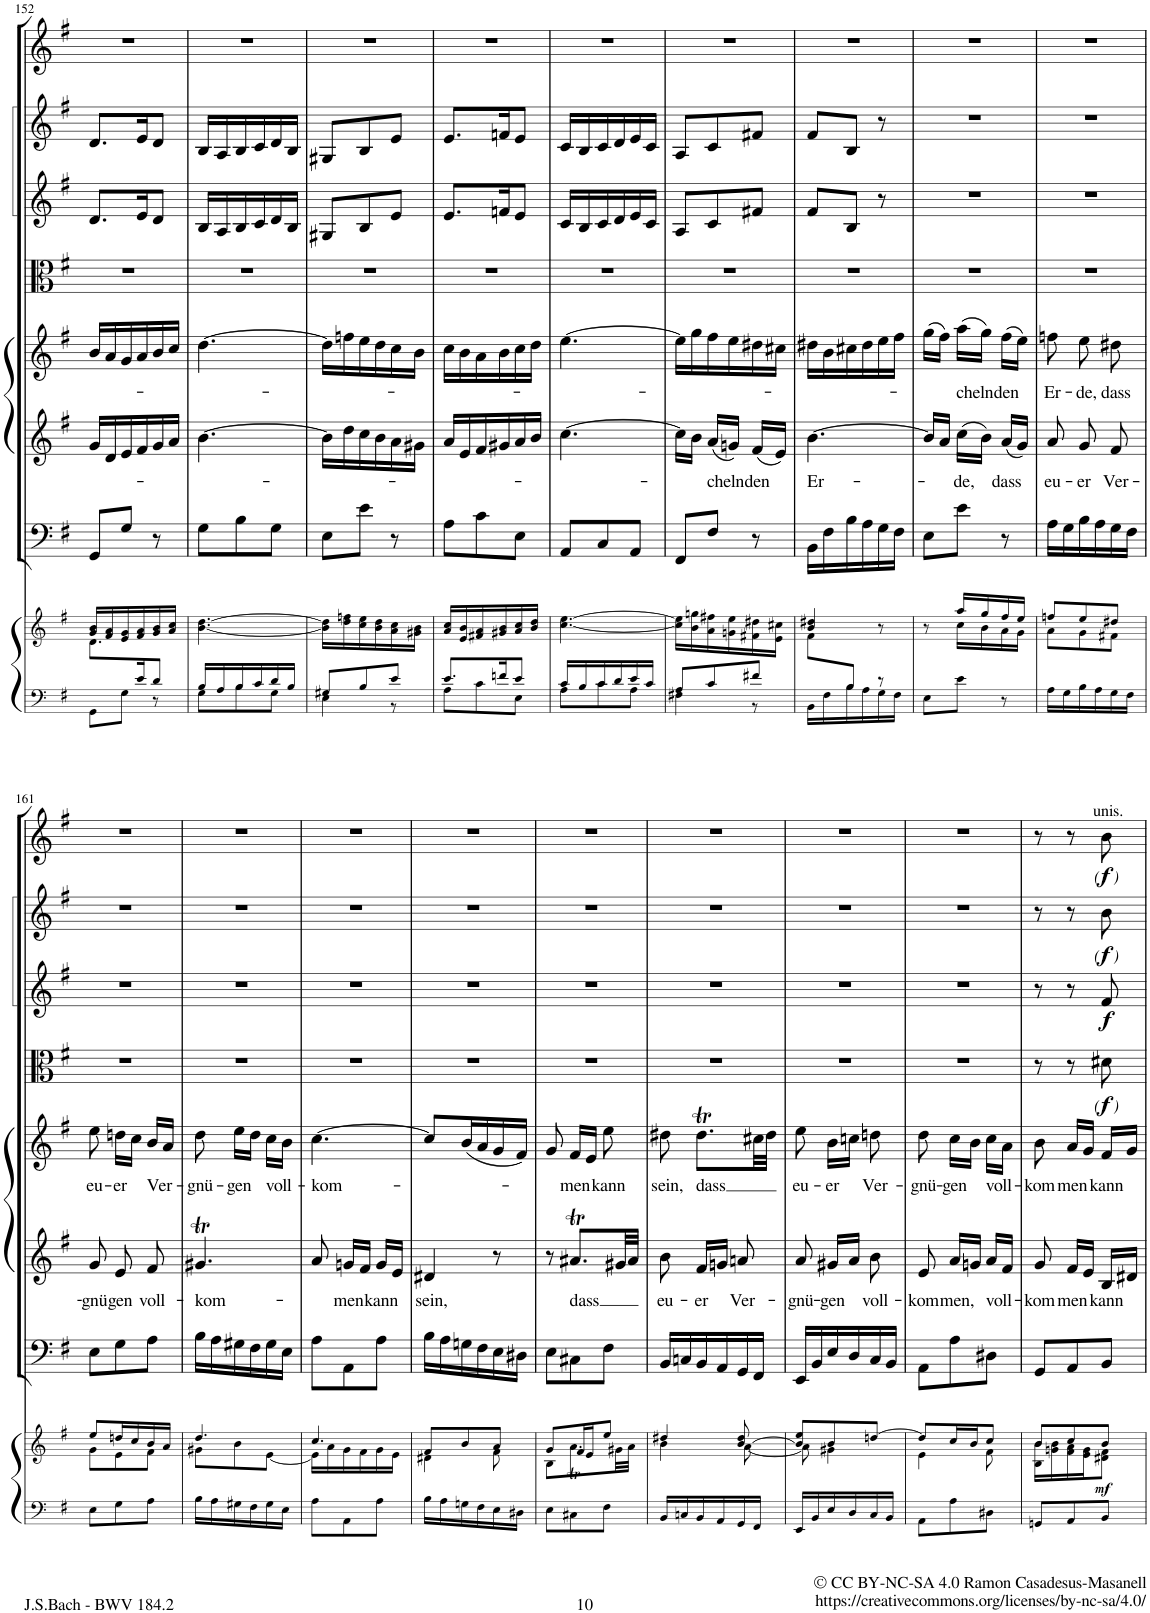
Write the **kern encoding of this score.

**kern	**kern	**dynam	**kern	**kern	**text	**kern	**text	**kern	**dynam	**kern	**dynam	**kern	**dynam	**kern	**dynam
*part8	*part8	*part8	*part7	*part6	*part6	*part5	*part5	*part4	*part4	*part3	*part3	*part2	*part2	*part1	*part1
*staff9	*staff8	*staff8/9	*staff7	*staff6	*staff6	*staff5	*staff5	*staff4	*staff4	*staff3	*staff3	*staff2	*staff2	*staff1	*staff1
*I"Piano reduction	*	*	*I"Continuo	*I"Alto	*	*I"Soprano	*	*I"Viola	*	*I"Violino II	*	*I"Violino I	*	*I"Flauto traverso I.II.	*
*I'Pno	*	*	*	*	*	*	*	*I'Vla	*	*I'Vln	*	*I'Vln	*	*I'Fl	*
!!LO:PB:g=z
*clefF4	*clefG2	*	*clefF4	*clefG2	*	*clefG2	*	*clefC3	*	*clefG2	*	*clefG2	*	*clefG2	*
*k[f#]	*k[f#]	*	*k[f#]	*k[f#]	*	*k[f#]	*	*k[f#]	*	*k[f#]	*	*k[f#]	*	*k[f#]	*
*M3/8	*M3/8	*	*M3/8	*M3/8	*	*M3/8	*	*M3/8	*	*M3/8	*	*M3/8	*	*M3/8	*
=152	=152	=152	=152	=152	=152	=152	=152	=152	=152	=152	=152	=152	=152	=152	=152
*^	*^	*	*	*	*	*	*	*	*	*	*	*	*	*	*
8.ryy	8GG\L	16g/ 16b/LL	8.d\L	.	8GG/L	16g/LL	.	16b/LL	.	4.r	.	8.d/L	.	8.d/L	.	4.r	.
.	.	16f#/ 16a/	.	.	.	16d/	.	16a/	.	.	.	.	.	.	.	.	.
.	8G\J	16e/ 16g/	.	.	8G/J	16e/	.	16g/	.	.	.	.	.	.	.	.	.
16e/K	.	16f#/ 16a/	8.ryy	.	.	16f#/	.	16a/	.	.	.	16e/K	.	16e/K	.	.	.
8d/J	8r	16g/ 16b/	.	.	8r	16g/	.	16b/	.	.	.	8d/J	.	8d/J	.	.	.
.	.	16a/ 16cc/JJ	.	.	.	16a/JJ	.	16cc/JJ	.	.	.	.	.	.	.	.	.
*	*	*v	*v	*	*	*	*	*	*	*	*	*	*	*	*	*	*
=153	=153	=153	=153	=153	=153	=153	=153	=153	=153	=153	=153	=153	=153	=153	=153	=153
16B/LL	8G\L	[4.b\ [4.dd\	.	8G\L	[4.b\	.	[4.dd\	.	4.r	.	16B/LL	.	16B/LL	.	4.r	.
16A/	.	.	.	.	.	.	.	.	.	.	16A/	.	16A/	.	.	.
16B/	8B\	.	.	8B\	.	.	.	.	.	.	16B/	.	16B/	.	.	.
16c/	.	.	.	.	.	.	.	.	.	.	16c/	.	16c/	.	.	.
16d/	8G\J	.	.	8G\J	.	.	.	.	.	.	16d/	.	16d/	.	.	.
16B/JJ	.	.	.	.	.	.	.	.	.	.	16B/JJ	.	16B/JJ	.	.	.
=154	=154	=154	=154	=154	=154	=154	=154	=154	=154	=154	=154	=154	=154	=154	=154	=154
8G#X/L	4E\	16b\] 16dd\]LL	.	8E\L	16b\LL]	.	16dd\LL]	.	4.r	.	8G#X/L	.	8G#X/L	.	4.r	.
.	.	16dd\ 16ffn\	.	.	16dd\	.	16ffn\	.	.	.	.	.	.	.	.	.
8B/	.	16cc\ 16ee\	.	8e\J	16cc\	.	16ee\	.	.	.	8B/	.	8B/	.	.	.
.	.	16b\ 16dd\	.	.	16b\	.	16dd\	.	.	.	.	.	.	.	.	.
8e/J	8r	16a\ 16cc\	.	8r	16a\	.	16cc\	.	.	.	8e/J	.	8e/J	.	.	.
.	.	16g#X\ 16b\JJ	.	.	16g#X\JJ	.	16b\JJ	.	.	.	.	.	.	.	.	.
=155	=155	=155	=155	=155	=155	=155	=155	=155	=155	=155	=155	=155	=155	=155	=155	=155
8.e/L	8A\L	16a/ 16cc/LL	.	8A\L	16a/LL	.	16cc\LL	.	4.r	.	8.e/L	.	8.e/L	.	4.r	.
.	.	16e/ 16b/	.	.	16e/	.	16b\	.	.	.	.	.	.	.	.	.
.	8c\	16f#X/ 16a/	.	8c\	16f#/	.	16a\	.	.	.	.	.	.	.	.	.
16fn/K	.	16g#X/ 16b/	.	.	16g#X/	.	16b\	.	.	.	16fn/K	.	16fn/K	.	.	.
8e/J	8E\J	16a/ 16cc/	.	8E\J	16a/	.	16cc\	.	.	.	8e/J	.	8e/J	.	.	.
.	.	16b/ 16dd/JJ	.	.	16b/JJ	.	16dd\JJ	.	.	.	.	.	.	.	.	.
=156	=156	=156	=156	=156	=156	=156	=156	=156	=156	=156	=156	=156	=156	=156	=156	=156
16c/LL	8A\L	[4.cc\ [4.ee\	.	8AA/L	[4.cc\	.	[4.ee\	.	4.r	.	16c/LL	.	16c/LL	.	4.r	.
16B/	.	.	.	.	.	.	.	.	.	.	16B/	.	16B/	.	.	.
16c/	8c\	.	.	8C/	.	.	.	.	.	.	16c/	.	16c/	.	.	.
16d/	.	.	.	.	.	.	.	.	.	.	16d/	.	16d/	.	.	.
16e/	8A\J	.	.	8AA/J	.	.	.	.	.	.	16e/	.	16e/	.	.	.
16c/JJ	.	.	.	.	.	.	.	.	.	.	16c/JJ	.	16c/JJ	.	.	.
=157	=157	=157	=157	=157	=157	=157	=157	=157	=157	=157	=157	=157	=157	=157	=157	=157
8A/L	4F#X\	16cc\] 16ee\]LL	.	8FF#/L	16cc\LL]	.	16ee\LL]	.	4.r	.	8A/L	.	8A/L	.	4.r	.
.	.	16b\ 16ggn\	.	.	16b\JJ	.	16gg\	.	.	.	.	.	.	.	.	.
!	!	!	!	!	!	!LO:LY:b	!	!	!	!	!	!	!	!	!	!
8c/	.	16a\ 16ff#X\	.	8F#/J	(16a/LL	-cheln-	16ff#\	.	.	.	8c/	.	8c/	.	.	.
.	.	16gn\ 16ee\	.	.	16gn/JJ)	.	16ee\	.	.	.	.	.	.	.	.	.
!	!	!	!	!	!	!LO:LY:b	!	!	!	!	!	!	!	!	!	!
8f#X/J	8r	16f#X\ 16dd#X\	.	8r	(16f#/LL	-den	16dd#X\	.	.	.	8f#X/J	.	8f#X/J	.	.	.
.	.	16e\ 16cc#X\JJ	.	.	16e/JJ)	.	16cc#X\JJ	.	.	.	.	.	.	.	.	.
=158	=158	=158	=158	=158	=158	=158	=158	=158	=158	=158	=158	=158	=158	=158	=158	=158
*	*	*^	*	*	*	*	*	*	*	*	*	*	*	*	*	*
!	!	!	!	!	!	!	!LO:LY:b	!	!	!	!	!	!	!	!	!	!
8ryy	16BB\LL	4b/ 4dd#X/	8f#\L	.	16BB\LL	[4.b\	Er-	16dd#X\LL	.	4.r	.	8f#/L	.	8f#/L	.	4.r	.
.	16F#\	.	.	.	16F#\	.	.	16b\	.	.	.	.	.	.	.	.	.
8B/J	16B\	.	4ryy	.	16B\	.	.	16cc#X\	.	.	.	8B/J	.	8B/J	.	.	.
.	16A\	.	.	.	16A\	.	.	16dd#\	.	.	.	.	.	.	.	.	.
8r	16G\	8r	.	.	16G\	.	.	16ee\	.	.	.	8r	.	8r	.	.	.
.	16F#\JJ	.	.	.	16F#\JJ	.	.	16ff#\JJ	.	.	.	.	.	.	.	.	.
*v	*v	*	*	*	*	*	*	*	*	*	*	*	*	*	*	*	*
=159	=159	=159	=159	=159	=159	=159	=159	=159	=159	=159	=159	=159	=159	=159	=159	=159
8E\L	8r	8ryy	.	8E\L	16b/LL]	.	(16gg\LL	.	4.r	.	4.r	.	4.r	.	4.r	.
.	.	.	.	.	16a/JJ	.	16ff#\JJ)	.	.	.	.	.	.	.	.	.
!	!	!	!	!	!	!LO:LY:b	!	!LO:LY:b	!	!	!	!	!	!	!	!
8e\J	16aa/LL	16cc\LL	.	8e\J	(16cc\LL	-de,	(16aa\LL	-cheln-	.	.	.	.	.	.	.	.
.	16gg/	16b\	.	.	16b\JJ)	.	16gg\JJ)	.	.	.	.	.	.	.	.	.
!	!	!	!	!	!	!LO:LY:b	!	!LO:LY:b	!	!	!	!	!	!	!	!
8r	16ff#/	16a\	.	8r	(16a/LL	dass	(16ff#\LL	-den	.	.	.	.	.	.	.	.
.	16ee/JJ	16g\JJ	.	.	16g/JJ)	.	16ee\JJ)	.	.	.	.	.	.	.	.	.
=160	=160	=160	=160	=160	=160	=160	=160	=160	=160	=160	=160	=160	=160	=160	=160	=160
!	!	!	!	!	!	!LO:LY:b	!	!LO:LY:b	!	!	!	!	!	!	!	!
16A\LL	8ffn/L	8a\L	.	16A\LL	8a/	eu-	8ffn\	Er-	4.r	.	4.r	.	4.r	.	4.r	.
16G\	.	.	.	16G\	.	.	.	.	.	.	.	.	.	.	.	.
!	!	!	!	!	!	!LO:LY:b	!	!LO:LY:b	!	!	!	!	!	!	!	!
16B\	8ee/	8g\	.	16B\	8g/	-er	8ee\	-de,	.	.	.	.	.	.	.	.
16A\	.	.	.	16A\	.	.	.	.	.	.	.	.	.	.	.	.
!	!	!	!	!	!	!LO:LY:b	!	!LO:LY:b	!	!	!	!	!	!	!	!
16G\	8dd#X/J	8f#X\J	.	16G\	8f#/	Ver-	8dd#X\	dass	.	.	.	.	.	.	.	.
16F#\JJ	.	.	.	16F#\JJ	.	.	.	.	.	.	.	.	.	.	.	.
!!LO:LB:g=z
=161	=161	=161	=161	=161	=161	=161	=161	=161	=161	=161	=161	=161	=161	=161	=161	=161
!	!	!	!	!	!	!LO:LY:b	!	!LO:LY:b	!	!	!	!	!	!	!	!
8E\L	8ee/L	8g\L	.	8E\L	8g/	-gnü-	8ee\	eu-	4.r	.	4.r	.	4.r	.	4.r	.
!	!	!	!	!	!	!LO:LY:b	!	!LO:LY:b	!	!	!	!	!	!	!	!
8G\	16ddn/L	8e\	.	8G\	8e/	-gen	16ddn\LL	-er	.	.	.	.	.	.	.	.
.	16cc/	.	.	.	.	.	16cc\JJ	.	.	.	.	.	.	.	.	.
!	!	!	!	!	!	!LO:LY:b	!	!LO:LY:b	!	!	!	!	!	!	!	!
8A\J	16b/	8f#\J	.	8A\J	8f#/	voll-	16b/LL	Ver-	.	.	.	.	.	.	.	.
.	16a/JJ	.	.	.	.	.	16a/JJ	.	.	.	.	.	.	.	.	.
=162	=162	=162	=162	=162	=162	=162	=162	=162	=162	=162	=162	=162	=162	=162	=162	=162
!	!	!	!	!	!	!LO:LY:b	!	!LO:LY:b	!	!	!	!	!	!	!	!
16B\LL	4.dd/	8g#X\L	.	16B\LL	4.g#Xt/	-kom-	8dd\	-gnü-	4.r	.	4.r	.	4.r	.	4.r	.
16A\	.	.	.	16A\	.	.	.	.	.	.	.	.	.	.	.	.
!	!	!	!	!	!	!	!	!LO:LY:b	!	!	!	!	!	!	!	!
16G#X\	.	8b\	.	16G#X\	.	.	16ee\LL	-gen	.	.	.	.	.	.	.	.
16F#\	.	.	.	16F#\	.	.	16dd\JJ	.	.	.	.	.	.	.	.	.
!	!	!	!	!	!	!	!	!LO:LY:b	!	!	!	!	!	!	!	!
16G#\	.	[8e\J	.	16G#\	.	.	16cc\LL	voll-	.	.	.	.	.	.	.	.
16E\JJ	.	.	.	16E\JJ	.	.	16b\JJ	.	.	.	.	.	.	.	.	.
=163	=163	=163	=163	=163	=163	=163	=163	=163	=163	=163	=163	=163	=163	=163	=163	=163
!	!	!	!	!	!	!	!	!LO:LY:b	!	!	!	!	!	!	!	!
8A\L	4.cc/	16e\LL]	.	8A\L	8a/	.	[4.cc\	-kom-	4.r	.	4.r	.	4.r	.	4.r	.
.	.	16a\	.	.	.	.	.	.	.	.	.	.	.	.	.	.
!	!	!	!	!	!	!LO:LY:b	!	!	!	!	!	!	!	!	!	!
8AA\	.	16g\	.	8AA\	16gn/LL	-men	.	.	.	.	.	.	.	.	.	.
.	.	16f#\	.	.	16f#/JJ	.	.	.	.	.	.	.	.	.	.	.
!	!	!	!	!	!	!LO:LY:b	!	!	!	!	!	!	!	!	!	!
8A\J	.	16g\	.	8A\J	16g/LL	kann	.	.	.	.	.	.	.	.	.	.
.	.	16e\JJ	.	.	16e/JJ	.	.	.	.	.	.	.	.	.	.	.
=164	=164	=164	=164	=164	=164	=164	=164	=164	=164	=164	=164	=164	=164	=164	=164	=164
!	!	!	!	!	!	!LO:LY:b	!	!	!	!	!	!	!	!	!	!
16B\LL	8f#/L	4d#X\	.	16B\LL	4d#X/	sein,	8cc/L]	.	4.r	.	4.r	.	4.r	.	4.r	.
16A\	.	.	.	16A\	.	.	.	.	.	.	.	.	.	.	.	.
16Gn\	8b/	.	.	16Gn\	.	.	(16b/L	.	.	.	.	.	.	.	.	.
16F#\	.	.	.	16F#\	.	.	16a/	.	.	.	.	.	.	.	.	.
16E\	8a/J	8f#\	.	16E\	8r	.	16g/	.	.	.	.	.	.	.	.	.
16D#X\JJ	.	.	.	16D#X\JJ	.	.	16f#/JJ)	.	.	.	.	.	.	.	.	.
=165	=165	=165	=165	=165	=165	=165	=165	=165	=165	=165	=165	=165	=165	=165	=165	=165
8E\L	8g/L	8B\L	.	8E\L	8r	.	8g/	.	4.r	.	4.r	.	4.r	.	4.r	.
!	!	!	!	!	!	!LO:LY:b	!	!LO:LY:b	!	!	!	!	!	!	!	!
8C#X\	16f#/L	8.aT\	.	8C#X\	8.a#Xt/L	dass	16f#/LL	-men	.	.	.	.	.	.	.	.
.	16e/J	.	.	.	.	.	16e/JJ	.	.	.	.	.	.	.	.	.
!	!	!	!	!	!	!	!	!LO:LY:b	!	!	!	!	!	!	!	!
8F#\J	8ee/J	.	.	8F#\J	.	.	8ee\	kann	.	.	.	.	.	.	.	.
.	.	32g#X\LL	.	.	32g#X/LL	.	.	.	.	.	.	.	.	.	.	.
.	.	32a\JJJ	.	.	32a#/JJJ	.	.	.	.	.	.	.	.	.	.	.
=166	=166	=166	=166	=166	=166	=166	=166	=166	=166	=166	=166	=166	=166	=166	=166	=166
!	!	!	!	!	!	!LO:LY:b	!	!LO:LY:b	!	!	!	!	!	!	!	!
16BB/LL	4dd#X/	4b\	.	16BB/LL	8b\	eu-	8dd#X\	sein,	4.r	.	4.r	.	4.r	.	4.r	.
16Cn/	.	.	.	16Cn/	.	.	.	.	.	.	.	.	.	.	.	.
!	!	!	!	!	!	!LO:LY:b	!	!LO:LY:b	!	!	!	!	!	!	!	!
16BB/	.	.	.	16BB/	16f#/LL	-er	8.dd#t\L	dass	.	.	.	.	.	.	.	.
16AA/	.	.	.	16AA/	16gn/JJ	.	.	.	.	.	.	.	.	.	.	.
!	!	!	!	!	!	!LO:LY:b	!	!	!	!	!	!	!	!	!	!
16GG/	[8b/ 8dd#/	[8a\	.	16GG/	8an/	Ver-	.	.	.	.	.	.	.	.	.	.
16FF#/JJ	.	.	.	16FF#/JJ	.	.	32cc#X\LL	.	.	.	.	.	.	.	.	.
.	.	.	.	.	.	.	32dd#\JJJ	.	.	.	.	.	.	.	.	.
=167	=167	=167	=167	=167	=167	=167	=167	=167	=167	=167	=167	=167	=167	=167	=167	=167
!	!	!	!	!	!	!LO:LY:b	!	!LO:LY:b	!	!	!	!	!	!	!	!
16EE/LL	8b/] 8ee/L	8a\]	.	16EE/LL	8a/	-gnü-	8ee\	eu-	4.r	.	4.r	.	4.r	.	4.r	.
16BB/	.	.	.	16BB/	.	.	.	.	.	.	.	.	.	.	.	.
!	!	!	!	!	!	!LO:LY:b	!	!LO:LY:b	!	!	!	!	!	!	!	!
16E/	8b/	4g#X\	.	16E/	16g#X/LL	-gen	16b\LL	-er	.	.	.	.	.	.	.	.
16D/	.	.	.	16D/	16a/JJ	.	16ccn\JJ	.	.	.	.	.	.	.	.	.
!	!	!	!	!	!	!LO:LY:b	!	!LO:LY:b	!	!	!	!	!	!	!	!
16C/	[8ddn/J	.	.	16C/	8b\	voll-	8ddn\	Ver-	.	.	.	.	.	.	.	.
16BB/JJ	.	.	.	16BB/JJ	.	.	.	.	.	.	.	.	.	.	.	.
=168	=168	=168	=168	=168	=168	=168	=168	=168	=168	=168	=168	=168	=168	=168	=168	=168
!	!	!	!	!	!	!LO:LY:b	!	!LO:LY:b	!	!	!	!	!	!	!	!
8AA\L	8dd/L]	4e\	.	8AA\L	8e/	-kom-	8dd\	-gnü-	4.r	.	4.r	.	4.r	.	4.r	.
!	!	!	!	!	!	!LO:LY:b	!	!LO:LY:b	!	!	!	!	!	!	!	!
8A\	16cc/L	.	.	8A\	16a/LL	-men,	16cc\LL	-gen	.	.	.	.	.	.	.	.
.	16b/J	.	.	.	16gn/JJ	.	16b\JJ	.	.	.	.	.	.	.	.	.
!	!	!	!	!	!	!LO:LY:b	!	!LO:LY:b	!	!	!	!	!	!	!	!
8D#X\J	8cc/J	8f#\	.	8D#X\J	16a/LL	voll-	16cc\LL	voll-	.	.	.	.	.	.	.	.
.	.	.	.	.	16f#/JJ	.	16a\JJ	.	.	.	.	.	.	.	.	.
=169	=169	=169	=169	=169	=169	=169	=169	=169	=169	=169	=169	=169	=169	=169	=169	=169
!	!	!	!	!	!	!LO:LY:b	!	!LO:LY:b	!	!	!	!	!	!	!	!
8GGn/L	8b/L	16B\ 16b\LL	.	8GG/L	8g/	-kom-	8b\	-kom-	8r	.	8r	.	8r	.	8r	.
.	.	16gn\ 16b\	.	.	.	.	.	.	.	.	.	.	.	.	.	.
!	!	!	!	!	!	!LO:LY:b	!	!LO:LY:b	!	!	!	!	!	!	!	!
8AA/	8cc/	16f#\ 16a\	.	8AA/	16f#/LL	-men	16a/LL	-men	8r	.	8r	.	8r	.	8r	.
.	.	16e\ 16g\J	.	.	16e/JJ	.	16g/JJ	.	.	.	.	.	.	.	.	.
!	!	!	!	!	!	!	!	!	!	!	!	!	!	!	!LO:TX:a:t=unis.	!
!	!	!	!LO:DY:b	!	!	!LO:LY:b	!	!LO:LY:b	!	!LO:DY:b	!	!	!	!	!	!
!	!	!	!	!	!	!	!	!	!	!LO:DY:n=1:b	!	!	!	!	!	!
!	!	!	!	!	!	!	!	!	!	!LO:DY:n=2:b	!	!LO:DY:b	!	!LO:DY:b	!	!
!	!	!	!	!	!	!	!	!	!	!	!	!	!	!LO:DY:n=1:b	!	!
!	!	!	!	!	!	!	!	!	!	!	!	!	!	!LO:DY:n=2:b	!	!LO:DY:b
!	!	!	!	!	!	!	!	!	!	!	!	!	!	!	!	!LO:DY:n=1:b
!	!	!	!	!	!	!	!	!	!	!	!	!	!	!	!	!LO:DY:n=2:b
8BB/J	8b/J	8d#X\ 8f#\J	mf	8BB/J	16B/LL	kann	16f#/LL	kann	8d#X\	other-dynamics f other-dynamics	8f#/	f	8b\	other-dynamics f other-dynamics	8b\	other-dynamics f other-dynamics
.	.	.	.	.	16d#X/JJ	.	16g/JJ	.	.	.	.	.	.	.	.	.
*	*v	*v	*	*	*	*	*	*	*	*	*	*	*	*	*	*
=	=	=	=	=	=	=	=	=	=	=	=	=	=	=	=
*-	*-	*-	*-	*-	*-	*-	*-	*-	*-	*-	*-	*-	*-	*-	*-
